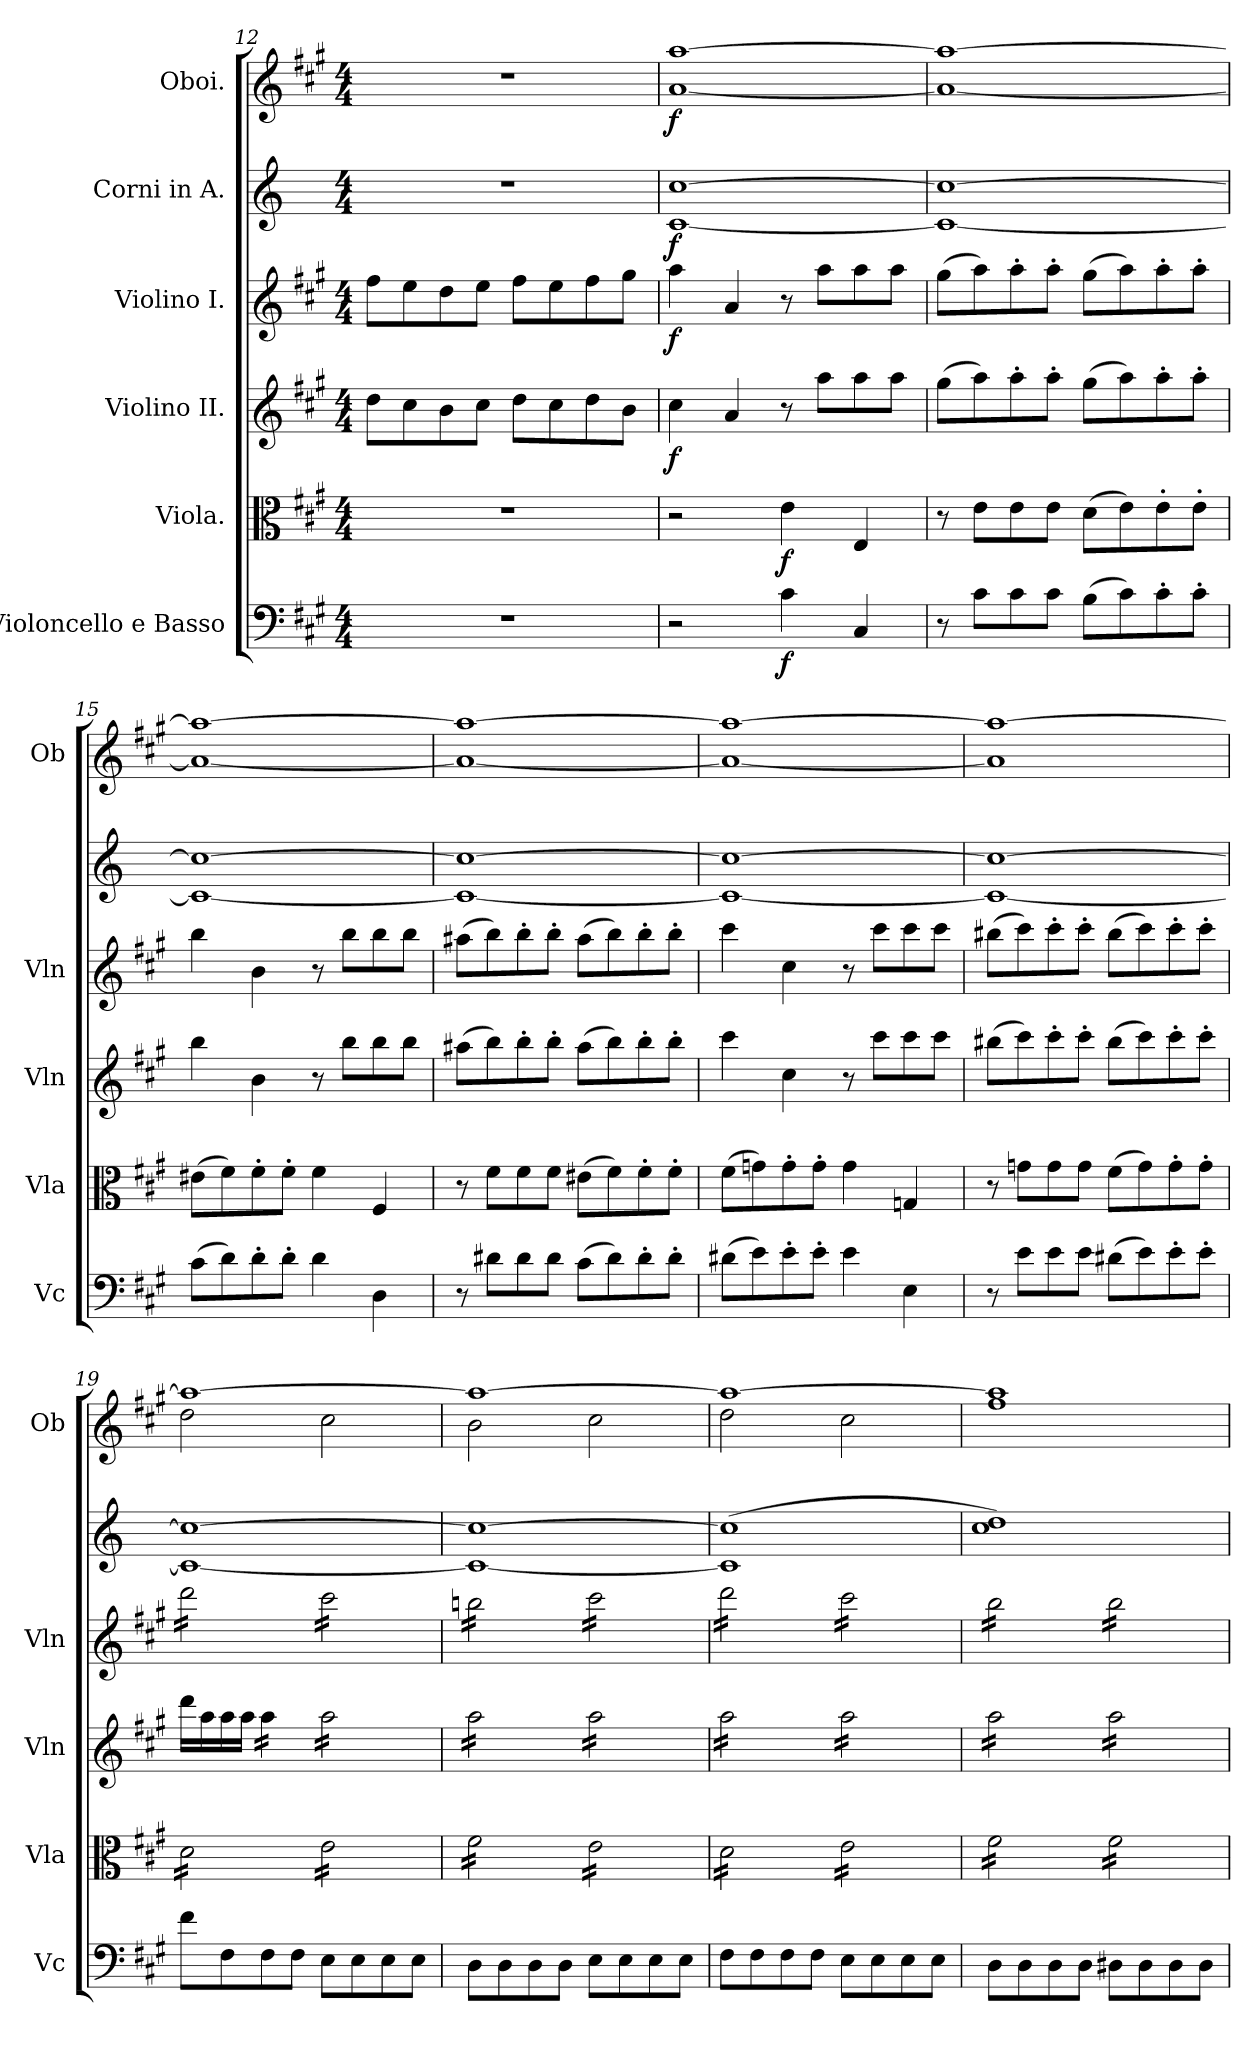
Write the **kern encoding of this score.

**kern	**dynam	**kern	**dynam	**kern	**dynam	**kern	**dynam	**kern	**dynam	**kern	**dynam
*part6	*part6	*part5	*part5	*part4	*part4	*part3	*part3	*part2	*part2	*part1	*part1
*staff6	*staff6	*staff5	*staff5	*staff4	*staff4	*staff3	*staff3	*staff2	*staff2	*staff1	*staff1
*I"Violoncello e Basso	*	*I"Viola.	*	*I"Violino II.	*	*I"Violino I.	*	*I"Corni in A.	*	*I"Oboi.	*
*I'Vc	*	*I'Vla	*	*I'Vln	*	*I'Vln	*	*	*	*I'Ob	*
*clefF4	*	*clefC3	*	*clefG2	*	*clefG2	*	*clefG2	*	*clefG2	*
*	*	*	*	*	*	*	*	*ITrd2c3	*	*	*
*k[f#c#g#]	*	*k[f#c#g#]	*	*k[f#c#g#]	*	*k[f#c#g#]	*	*k[f#c#g#]	*	*k[f#c#g#]	*
*M4/4	*	*M4/4	*	*M4/4	*	*M4/4	*	*M4/4	*	*M4/4	*
=12	=12	=12	=12	=12	=12	=12	=12	=12	=12	=12	=12
1r	.	1r	.	8dd\L	.	8ff#\L	.	1r	.	1r	.
.	.	.	.	8cc#\	.	8ee\	.	.	.	.	.
.	.	.	.	8b\	.	8dd\	.	.	.	.	.
.	.	.	.	8cc#\J	.	8ee\J	.	.	.	.	.
.	.	.	.	8dd\L	.	8ff#\L	.	.	.	.	.
.	.	.	.	8cc#\	.	8ee\	.	.	.	.	.
.	.	.	.	8dd\	.	8ff#\	.	.	.	.	.
.	.	.	.	8b\J	.	8gg#\J	.	.	.	.	.
=13	=13	=13	=13	=13	=13	=13	=13	=13	=13	=13	=13
!	!	!	!	!	!LO:DY:b	!	!LO:DY:b	!	!LO:DY:b	!	!LO:DY:b
2r	.	2r	.	4cc#\	f	4aa\	f	[1A [1a	f	[1a [1aa	f
.	.	.	.	4a/	.	4a/	.	.	.	.	.
!	!LO:DY:b	!	!LO:DY:b	!	!	!	!	!	!	!	!
4c#\	f	4e\	f	8r	.	8r	.	.	.	.	.
.	.	.	.	8aa\L	.	8aa\L	.	.	.	.	.
4C#/	.	4E/	.	8aa\	.	8aa\	.	.	.	.	.
.	.	.	.	8aa\J	.	8aa\J	.	.	.	.	.
!!LO:LB:g=z
=14	=14	=14	=14	=14	=14	=14	=14	=14	=14	=14	=14
8r	.	8r	.	(>8gg#\L	.	(>8gg#\L	.	1A_ 1a_	.	1a_ 1aa_	.
8c#\L	.	8e\L	.	8aa\)	.	8aa\)	.	.	.	.	.
8c#\	.	8e\	.	8aa'\	.	8aa'\	.	.	.	.	.
8c#\J	.	8e\J	.	8aa'\J	.	8aa'\J	.	.	.	.	.
(>8B\L	.	(>8d\L	.	(>8gg#\L	.	(>8gg#\L	.	.	.	.	.
8c#\)	.	8e\)	.	8aa\)	.	8aa\)	.	.	.	.	.
8c#'\	.	8e'\	.	8aa'\	.	8aa'\	.	.	.	.	.
8c#'\J	.	8e'\J	.	8aa'\J	.	8aa'\J	.	.	.	.	.
=15	=15	=15	=15	=15	=15	=15	=15	=15	=15	=15	=15
(>8c#\L	.	(>8e#X\L	.	4bb\	.	4bb\	.	1A_ 1a_	.	1a_ 1aa_	.
8d\)	.	8f#\)	.	.	.	.	.	.	.	.	.
8d'\	.	8f#'\	.	4b\	.	4b\	.	.	.	.	.
8d'\J	.	8f#'\J	.	.	.	.	.	.	.	.	.
4d\	.	4f#\	.	8r	.	8r	.	.	.	.	.
.	.	.	.	8bb\L	.	8bb\L	.	.	.	.	.
4D\	.	4F#/	.	8bb\	.	8bb\	.	.	.	.	.
.	.	.	.	8bb\J	.	8bb\J	.	.	.	.	.
=16	=16	=16	=16	=16	=16	=16	=16	=16	=16	=16	=16
8r	.	8r	.	(>8aa#X\L	.	(>8aa#X\L	.	1A_ 1a_	.	1a_ 1aa_	.
8d#X\L	.	8f#\L	.	8bb\)	.	8bb\)	.	.	.	.	.
8d#\	.	8f#\	.	8bb'\	.	8bb'\	.	.	.	.	.
8d#\J	.	8f#\J	.	8bb'\J	.	8bb'\J	.	.	.	.	.
(>8c#\L	.	(>8e#X\L	.	(>8aa#\L	.	(>8aa#\L	.	.	.	.	.
8d#\)	.	8f#\)	.	8bb\)	.	8bb\)	.	.	.	.	.
8d#'\	.	8f#'\	.	8bb'\	.	8bb'\	.	.	.	.	.
8d#'\J	.	8f#'\J	.	8bb'\J	.	8bb'\J	.	.	.	.	.
!!LO:PB:g=z
=17	=17	=17	=17	=17	=17	=17	=17	=17	=17	=17	=17
(>8d#X\L	.	(>8f#\L	.	4ccc#\	.	4ccc#\	.	1A_ 1a_	.	1a_ 1aa_	.
8e\)	.	8gn\)	.	.	.	.	.	.	.	.	.
8e'\	.	8g'\	.	4cc#\	.	4cc#\	.	.	.	.	.
8e'\J	.	8g'\J	.	.	.	.	.	.	.	.	.
4e\	.	4g\	.	8r	.	8r	.	.	.	.	.
.	.	.	.	8ccc#\L	.	8ccc#\L	.	.	.	.	.
4E\	.	4Gn/	.	8ccc#\	.	8ccc#\	.	.	.	.	.
.	.	.	.	8ccc#\J	.	8ccc#\J	.	.	.	.	.
=18	=18	=18	=18	=18	=18	=18	=18	=18	=18	=18	=18
8r	.	8r	.	(>8bb#X\L	.	(>8bb#X\L	.	1A_ 1a_	.	1a] 1aa_	.
8e\L	.	8gn\L	.	8ccc#\)	.	8ccc#\)	.	.	.	.	.
8e\	.	8g\	.	8ccc#'\	.	8ccc#'\	.	.	.	.	.
8e\J	.	8g\J	.	8ccc#'\J	.	8ccc#'\J	.	.	.	.	.
(>8d#X\L	.	(>8f#\L	.	(>8bb#\L	.	(>8bb#\L	.	.	.	.	.
8e\)	.	8g\)	.	8ccc#\)	.	8ccc#\)	.	.	.	.	.
8e'\	.	8g'\	.	8ccc#'\	.	8ccc#'\	.	.	.	.	.
8e'\J	.	8g'\J	.	8ccc#'\J	.	8ccc#'\J	.	.	.	.	.
=19	=19	=19	=19	=19	=19	=19	=19	=19	=19	=19	=19
*	*	*	*	*	*	*	*	*	*	*^	*
*	*	*tremolo	*	*	*	*	*	*	*	*	*	*
*	*	*	*	*	*	*tremolo	*	*	*	*	*	*
8f#\L	.	16d\LL	.	16ddd\LL	.	16ddd\LL	.	1A_ 1a_	.	1aa_	2dd\	.
.	.	16d\	.	16aa\	.	16ddd\	.	.	.	.	.	.
8F#\	.	16d\	.	16aa\	.	16ddd\	.	.	.	.	.	.
.	.	16d\	.	16aa\JJ	.	16ddd\	.	.	.	.	.	.
*	*	*	*	*tremolo	*	*	*	*	*	*	*	*
8F#\	.	16d\	.	16aa\LL	.	16ddd\	.	.	.	.	.	.
.	.	16d\	.	16aa\	.	16ddd\	.	.	.	.	.	.
8F#\J	.	16d\	.	16aa\	.	16ddd\	.	.	.	.	.	.
.	.	16d\JJ	.	16aa\JJ	.	16ddd\JJ	.	.	.	.	.	.
8E\L	.	16e\LL	.	16aa\LL	.	16ccc#\LL	.	.	.	.	2cc#\	.
.	.	16e\	.	16aa\	.	16ccc#\	.	.	.	.	.	.
8E\	.	16e\	.	16aa\	.	16ccc#\	.	.	.	.	.	.
.	.	16e\	.	16aa\	.	16ccc#\	.	.	.	.	.	.
8E\	.	16e\	.	16aa\	.	16ccc#\	.	.	.	.	.	.
.	.	16e\	.	16aa\	.	16ccc#\	.	.	.	.	.	.
8E\J	.	16e\	.	16aa\	.	16ccc#\	.	.	.	.	.	.
.	.	16e\JJ	.	16aa\JJ	.	16ccc#\JJ	.	.	.	.	.	.
!!LO:LB:g=z	!!
=20	=20	=20	=20	=20	=20	=20	=20	=20	=20	=20	=20	=20
8D\L	.	16f#\LL	.	16aa\LL	.	16bbn\LL	.	1A_ 1a_	.	1aa_	2b\	.
.	.	16f#\	.	16aa\	.	16bbn\	.	.	.	.	.	.
8D\	.	16f#\	.	16aa\	.	16bbn\	.	.	.	.	.	.
.	.	16f#\	.	16aa\	.	16bbn\	.	.	.	.	.	.
8D\	.	16f#\	.	16aa\	.	16bbn\	.	.	.	.	.	.
.	.	16f#\	.	16aa\	.	16bbn\	.	.	.	.	.	.
8D\J	.	16f#\	.	16aa\	.	16bbn\	.	.	.	.	.	.
.	.	16f#\JJ	.	16aa\JJ	.	16bbn\JJ	.	.	.	.	.	.
8E\L	.	16e\LL	.	16aa\LL	.	16ccc#\LL	.	.	.	.	2cc#\	.
.	.	16e\	.	16aa\	.	16ccc#\	.	.	.	.	.	.
8E\	.	16e\	.	16aa\	.	16ccc#\	.	.	.	.	.	.
.	.	16e\	.	16aa\	.	16ccc#\	.	.	.	.	.	.
8E\	.	16e\	.	16aa\	.	16ccc#\	.	.	.	.	.	.
.	.	16e\	.	16aa\	.	16ccc#\	.	.	.	.	.	.
8E\J	.	16e\	.	16aa\	.	16ccc#\	.	.	.	.	.	.
.	.	16e\JJ	.	16aa\JJ	.	16ccc#\JJ	.	.	.	.	.	.
=21	=21	=21	=21	=21	=21	=21	=21	=21	=21	=21	=21	=21
8F#\L	.	16d\LL	.	16aa\LL	.	16ddd\LL	.	(>1A] 1a]	.	1aa_	2dd\	.
.	.	16d\	.	16aa\	.	16ddd\	.	.	.	.	.	.
8F#\	.	16d\	.	16aa\	.	16ddd\	.	.	.	.	.	.
.	.	16d\	.	16aa\	.	16ddd\	.	.	.	.	.	.
8F#\	.	16d\	.	16aa\	.	16ddd\	.	.	.	.	.	.
.	.	16d\	.	16aa\	.	16ddd\	.	.	.	.	.	.
8F#\J	.	16d\	.	16aa\	.	16ddd\	.	.	.	.	.	.
.	.	16d\JJ	.	16aa\JJ	.	16ddd\JJ	.	.	.	.	.	.
8E\L	.	16e\LL	.	16aa\LL	.	16ccc#\LL	.	.	.	.	2cc#\	.
.	.	16e\	.	16aa\	.	16ccc#\	.	.	.	.	.	.
8E\	.	16e\	.	16aa\	.	16ccc#\	.	.	.	.	.	.
.	.	16e\	.	16aa\	.	16ccc#\	.	.	.	.	.	.
8E\	.	16e\	.	16aa\	.	16ccc#\	.	.	.	.	.	.
.	.	16e\	.	16aa\	.	16ccc#\	.	.	.	.	.	.
8E\J	.	16e\	.	16aa\	.	16ccc#\	.	.	.	.	.	.
.	.	16e\JJ	.	16aa\JJ	.	16ccc#\JJ	.	.	.	.	.	.
*	*	*	*	*	*	*	*	*	*	*v	*v	*
=22	=22	=22	=22	=22	=22	=22	=22	=22	=22	=22	=22
8D\L	.	16f#\LL	.	16aa\LL	.	16bb\LL	.	1a 1b)	.	1ff# 1aa]	.
.	.	16f#\	.	16aa\	.	16bb\	.	.	.	.	.
8D\	.	16f#\	.	16aa\	.	16bb\	.	.	.	.	.
.	.	16f#\	.	16aa\	.	16bb\	.	.	.	.	.
8D\	.	16f#\	.	16aa\	.	16bb\	.	.	.	.	.
.	.	16f#\	.	16aa\	.	16bb\	.	.	.	.	.
8D\J	.	16f#\	.	16aa\	.	16bb\	.	.	.	.	.
.	.	16f#\JJ	.	16aa\JJ	.	16bb\JJ	.	.	.	.	.
8D#X\L	.	16f#\LL	.	16aa\LL	.	16bb\LL	.	.	.	.	.
.	.	16f#\	.	16aa\	.	16bb\	.	.	.	.	.
8D#\	.	16f#\	.	16aa\	.	16bb\	.	.	.	.	.
.	.	16f#\	.	16aa\	.	16bb\	.	.	.	.	.
8D#\	.	16f#\	.	16aa\	.	16bb\	.	.	.	.	.
.	.	16f#\	.	16aa\	.	16bb\	.	.	.	.	.
8D#\J	.	16f#\	.	16aa\	.	16bb\	.	.	.	.	.
.	.	16f#\JJ	.	16aa\JJ	.	16bb\JJ	.	.	.	.	.
*	*	*	*	*	*	*Xtremolo	*	*	*	*	*
*	*	*	*	*Xtremolo	*	*	*	*	*	*	*
*	*	*Xtremolo	*	*	*	*	*	*	*	*	*
=	=	=	=	=	=	=	=	=	=	=	=
*-	*-	*-	*-	*-	*-	*-	*-	*-	*-	*-	*-
